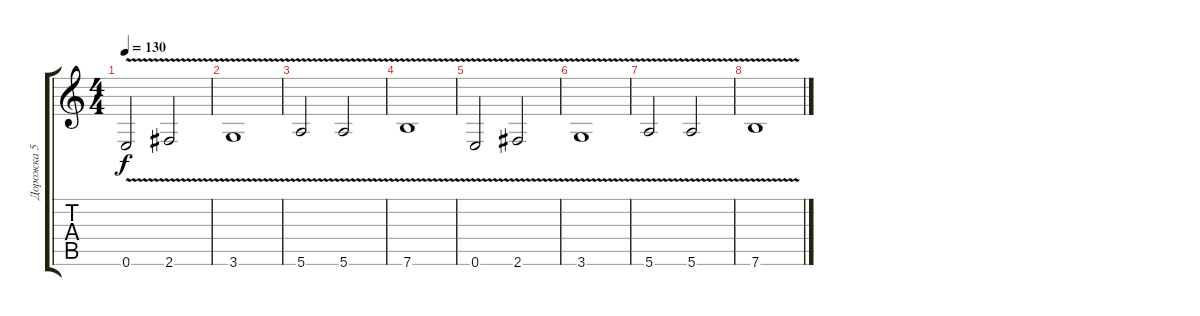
\track ("Дорожка 5" "Дорожка 5") {instrument electricguitarjazz}
\staff {score tabs}
\tuning (E4 B3 G3 D3 A2 E2) {hide}
\ts (4 4)
\tempo 130
\clef g2
\ks c
0.6{v}.2{dy f} 2.6{v}.2 |
3.6{v}.1 |
5.6{v}.2 5.6{v}.2 |
7.6{v}.1 |
0.6{v}.2 2.6{v}.2 |
3.6{v}.1 |
5.6{v}.2 5.6{v}.2 |
7.6{v}.1
